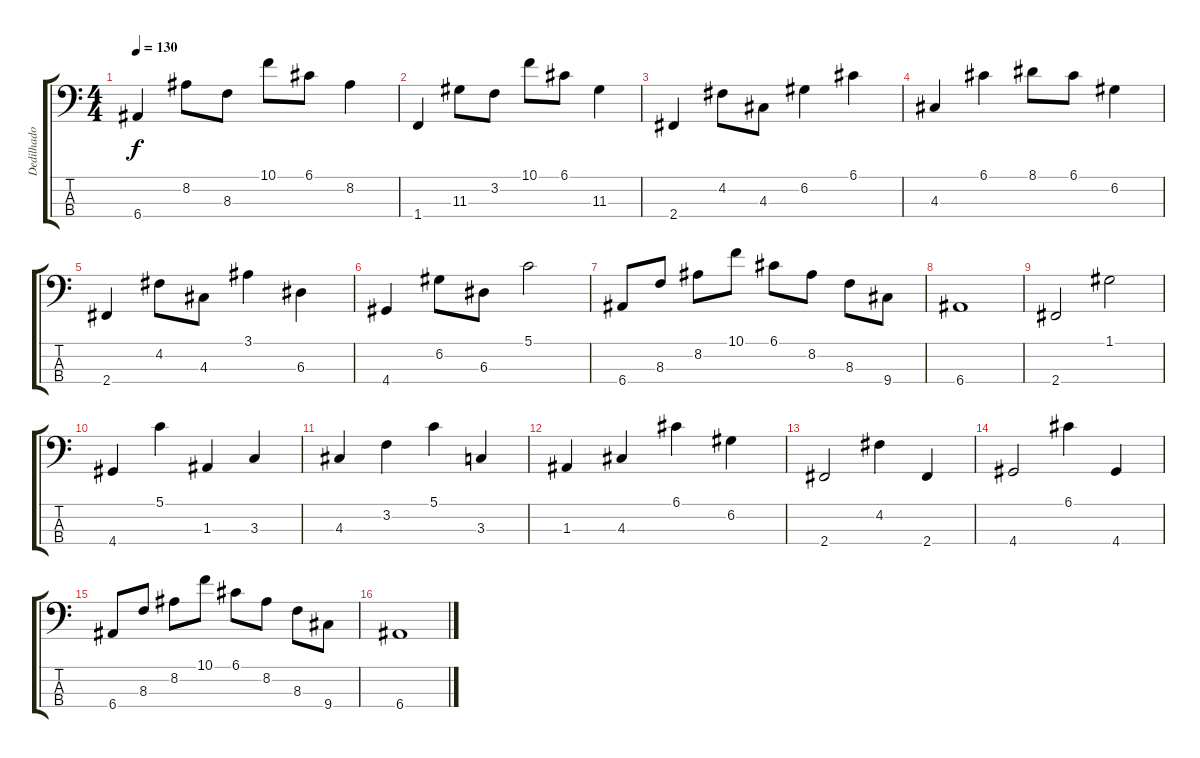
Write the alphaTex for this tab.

\track ("Dedilhado" "Dedilhado") {instrument electricbasspick}
\staff {score tabs}
\tuning (G2 D2 A1 E1) {hide}
\ts (4 4)
\tempo 130
\clef f4
\ks c
6.4.4{dy f} 8.2.8 8.3.8 10.1.8 6.1.8 8.2.4 |
1.4.4 11.3.8 3.2.8 10.1.8 6.1.8 11.3.4 |
2.4.4 4.2.8 4.3.8 6.2.4 6.1.4 |
4.3.4 6.1.4 8.1.8 6.1.8 6.2.4 |
2.4.4 4.2.8 4.3.8 3.1.4 6.3.4 |
4.4.4 6.2.8 6.3.8 5.1.2 |
6.4.8 8.3.8 8.2.8 10.1.8 6.1.8 8.2.8 8.3.8 9.4.8 |
6.4.1 |
2.4.2 1.1.2 |
4.4.4 5.1.4 1.3.4 3.3.4 |
4.3.4 3.2.4 5.1.4 3.3.4 |
1.3.4 4.3.4 6.1.4 6.2.4 |
2.4.2 4.2.4 2.4.4 |
4.4.2 6.1.4 4.4.4 |
6.4.8 8.3.8 8.2.8 10.1.8 6.1.8 8.2.8 8.3.8 9.4.8 |
6.4.1
